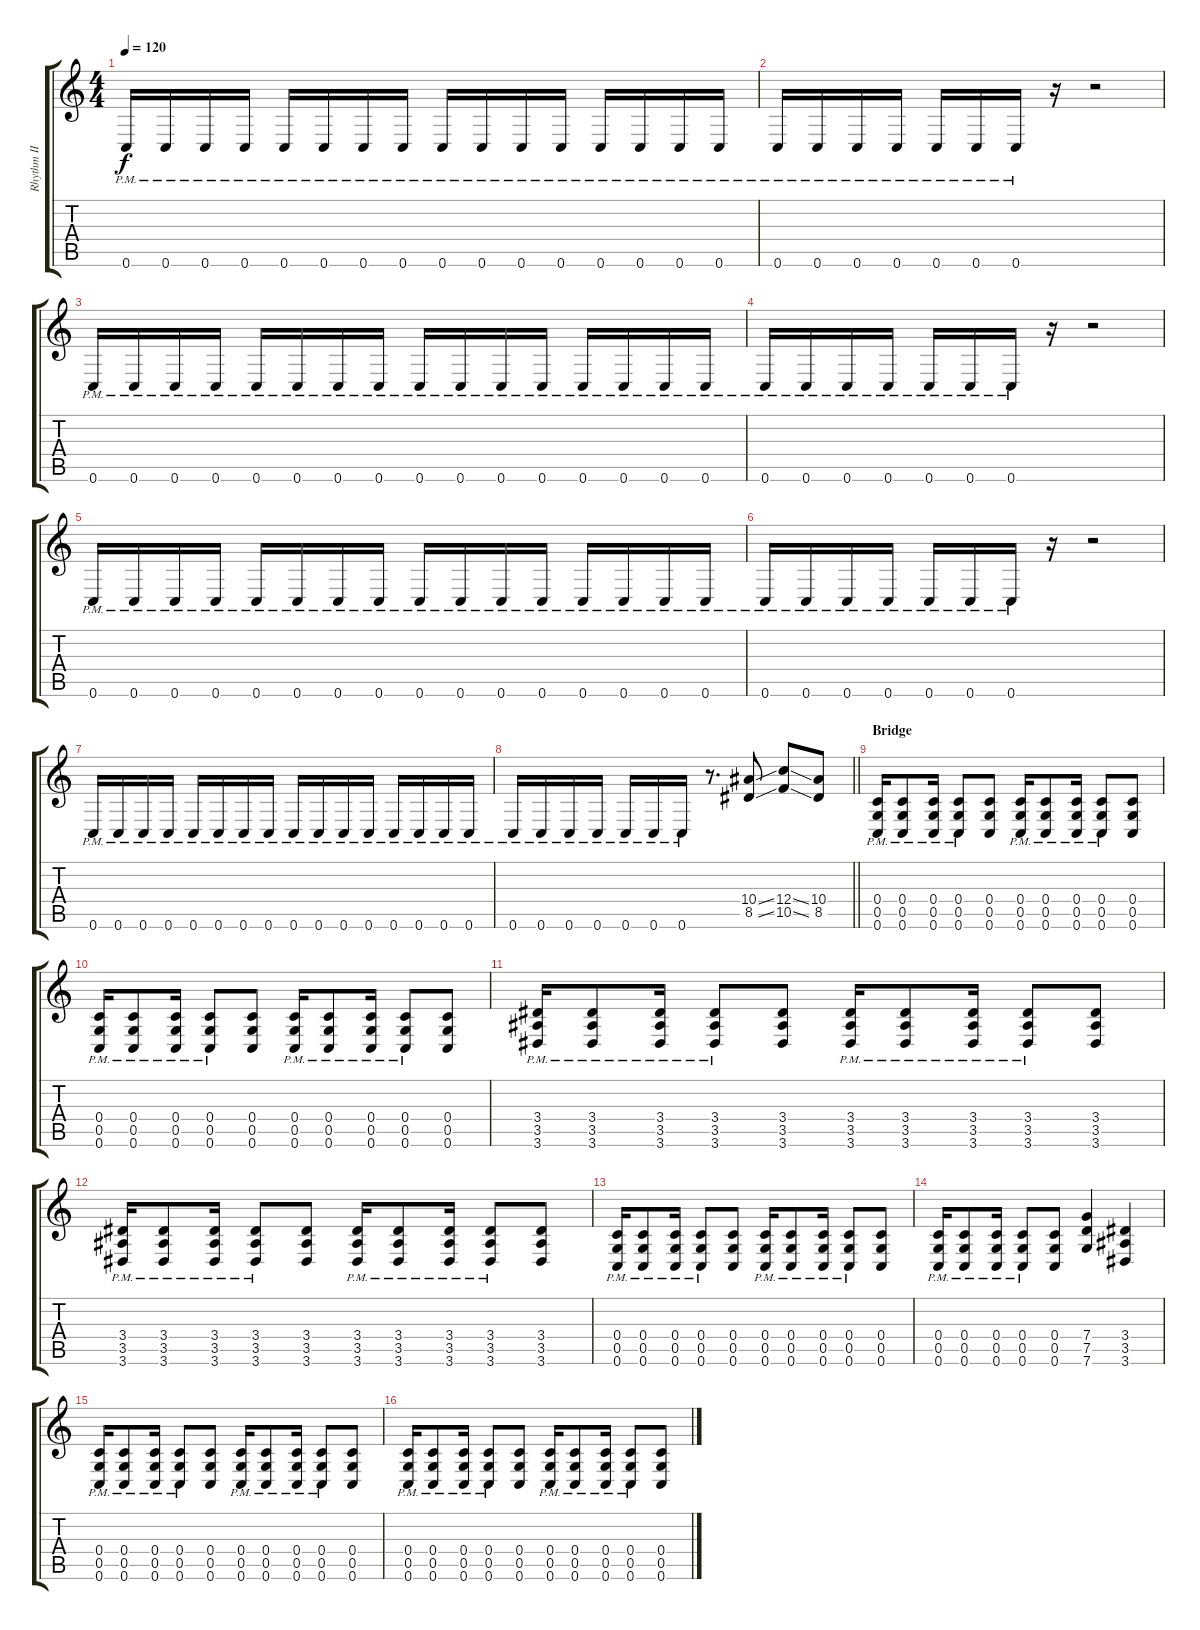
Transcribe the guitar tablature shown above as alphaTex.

\track ("Rhythm II" "Rhythm II") {instrument distortionguitar}
\staff {score tabs}
\tuning (D4 A3 F3 C3 G2 C2) {hide}
\ts (4 4)
\tempo 120
\clef g2
\ks c
0.6{pm}.16{dy f} 0.6{pm}.16 0.6{pm}.16 0.6{pm}.16 0.6{pm}.16 0.6{pm}.16 0.6{pm}.16 0.6{pm}.16 0.6{pm}.16 0.6{pm}.16 0.6{pm}.16 0.6{pm}.16 0.6{pm}.16 0.6{pm}.16 0.6{pm}.16 0.6{pm}.16 |
0.6{pm}.16 0.6{pm}.16 0.6{pm}.16 0.6{pm}.16 0.6{pm}.16 0.6{pm}.16 0.6{pm}.16 r.16 r.2 |
0.6{pm}.16 0.6{pm}.16 0.6{pm}.16 0.6{pm}.16 0.6{pm}.16 0.6{pm}.16 0.6{pm}.16 0.6{pm}.16 0.6{pm}.16 0.6{pm}.16 0.6{pm}.16 0.6{pm}.16 0.6{pm}.16 0.6{pm}.16 0.6{pm}.16 0.6{pm}.16 |
0.6{pm}.16 0.6{pm}.16 0.6{pm}.16 0.6{pm}.16 0.6{pm}.16 0.6{pm}.16 0.6{pm}.16 r.16 r.2 |
0.6{pm}.16 0.6{pm}.16 0.6{pm}.16 0.6{pm}.16 0.6{pm}.16 0.6{pm}.16 0.6{pm}.16 0.6{pm}.16 0.6{pm}.16 0.6{pm}.16 0.6{pm}.16 0.6{pm}.16 0.6{pm}.16 0.6{pm}.16 0.6{pm}.16 0.6{pm}.16 |
0.6{pm}.16 0.6{pm}.16 0.6{pm}.16 0.6{pm}.16 0.6{pm}.16 0.6{pm}.16 0.6{pm}.16 r.16 r.2 |
0.6{pm}.16 0.6{pm}.16 0.6{pm}.16 0.6{pm}.16 0.6{pm}.16 0.6{pm}.16 0.6{pm}.16 0.6{pm}.16 0.6{pm}.16 0.6{pm}.16 0.6{pm}.16 0.6{pm}.16 0.6{pm}.16 0.6{pm}.16 0.6{pm}.16 0.6{pm}.16 |
\barLineRight lightlight
0.6{pm}.16 0.6{pm}.16 0.6{pm}.16 0.6{pm}.16 0.6{pm}.16 0.6{pm}.16 0.6{pm}.16 r.8{d} (10.4{ss} 8.5{ss}).8 (12.4{ss} 10.5{ss}).8 (10.4 8.5).8 |
\section ("" "Bridge")
(0.4{pm} 0.5{pm} 0.6{pm}).16 (0.4{pm} 0.5{pm} 0.6{pm}).8 (0.4{pm} 0.5{pm} 0.6{pm}).16 (0.4{pm} 0.5{pm} 0.6{pm}).8 (0.4 0.5 0.6).8 (0.4{pm} 0.5{pm} 0.6{pm}).16 (0.4{pm} 0.5{pm} 0.6{pm}).8 (0.4{pm} 0.5{pm} 0.6{pm}).16 (0.4{pm} 0.5{pm} 0.6{pm}).8 (0.4 0.5 0.6).8 |
(0.4{pm} 0.5{pm} 0.6{pm}).16 (0.4{pm} 0.5{pm} 0.6{pm}).8 (0.4{pm} 0.5{pm} 0.6{pm}).16 (0.4{pm} 0.5{pm} 0.6{pm}).8 (0.4 0.5 0.6).8 (0.4{pm} 0.5{pm} 0.6{pm}).16 (0.4{pm} 0.5{pm} 0.6{pm}).8 (0.4{pm} 0.5{pm} 0.6{pm}).16 (0.4{pm} 0.5{pm} 0.6{pm}).8 (0.4 0.5 0.6).8 |
(3.4{pm} 3.5{pm} 3.6{pm}).16 (3.4{pm} 3.5{pm} 3.6{pm}).8 (3.4{pm} 3.5{pm} 3.6{pm}).16 (3.4{pm} 3.5{pm} 3.6{pm}).8 (3.4 3.5 3.6).8 (3.4{pm} 3.5{pm} 3.6{pm}).16 (3.4{pm} 3.5{pm} 3.6{pm}).8 (3.4{pm} 3.5{pm} 3.6{pm}).16 (3.4{pm} 3.5{pm} 3.6{pm}).8 (3.4 3.5 3.6).8 |
(3.4{pm} 3.5{pm} 3.6{pm}).16 (3.4{pm} 3.5{pm} 3.6{pm}).8 (3.4{pm} 3.5{pm} 3.6{pm}).16 (3.4{pm} 3.5{pm} 3.6{pm}).8 (3.4 3.5 3.6).8 (3.4{pm} 3.5{pm} 3.6{pm}).16 (3.4{pm} 3.5{pm} 3.6{pm}).8 (3.4{pm} 3.5{pm} 3.6{pm}).16 (3.4{pm} 3.5{pm} 3.6{pm}).8 (3.4 3.5 3.6).8 |
(0.4{pm} 0.5{pm} 0.6{pm}).16 (0.4{pm} 0.5{pm} 0.6{pm}).8 (0.4{pm} 0.5{pm} 0.6{pm}).16 (0.4{pm} 0.5{pm} 0.6{pm}).8 (0.4 0.5 0.6).8 (0.4{pm} 0.5{pm} 0.6{pm}).16 (0.4{pm} 0.5{pm} 0.6{pm}).8 (0.4{pm} 0.5{pm} 0.6{pm}).16 (0.4{pm} 0.5{pm} 0.6{pm}).8 (0.4 0.5 0.6).8 |
(0.4{pm} 0.5{pm} 0.6{pm}).16 (0.4{pm} 0.5{pm} 0.6{pm}).8 (0.4{pm} 0.5{pm} 0.6{pm}).16 (0.4{pm} 0.5{pm} 0.6{pm}).8 (0.4 0.5 0.6).8 (7.4 7.5 7.6).4 (3.4 3.5 3.6).4 |
(0.4{pm} 0.5{pm} 0.6{pm}).16 (0.4{pm} 0.5{pm} 0.6{pm}).8 (0.4{pm} 0.5{pm} 0.6{pm}).16 (0.4{pm} 0.5{pm} 0.6{pm}).8 (0.4 0.5 0.6).8 (0.4{pm} 0.5{pm} 0.6{pm}).16 (0.4{pm} 0.5{pm} 0.6{pm}).8 (0.4{pm} 0.5{pm} 0.6{pm}).16 (0.4{pm} 0.5{pm} 0.6{pm}).8 (0.4 0.5 0.6).8 |
(0.4{pm} 0.5{pm} 0.6{pm}).16 (0.4{pm} 0.5{pm} 0.6{pm}).8 (0.4{pm} 0.5{pm} 0.6{pm}).16 (0.4{pm} 0.5{pm} 0.6{pm}).8 (0.4 0.5 0.6).8 (0.4{pm} 0.5{pm} 0.6{pm}).16 (0.4{pm} 0.5{pm} 0.6{pm}).8 (0.4{pm} 0.5{pm} 0.6{pm}).16 (0.4{pm} 0.5{pm} 0.6{pm}).8 (0.4 0.5 0.6).8
